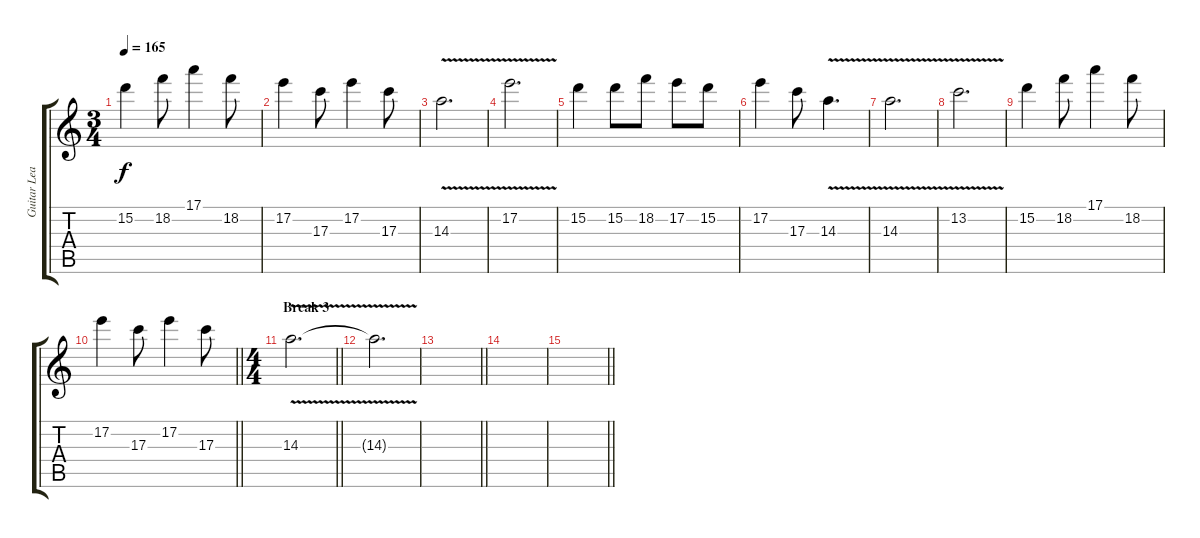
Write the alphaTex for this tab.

\track ("Guitar Lead" "Guitar Lea") {instrument distortionguitar}
\staff {score tabs}
\tuning (E4 B3 G3 D3 A2 E2) {hide}
\ts (3 4)
\tempo 165
\clef g2
\ks c
15.2.4{dy f} 18.2.8 17.1.4 18.2.8 |
17.2.4 17.3.8 17.2.4 17.3.8 |
14.3{v}.2{d volume 14} |
17.2{v}.2{d} |
15.2.4 15.2.8 18.2.8 17.2.8 15.2.8 |
17.2.4 17.3.8 14.3{v}.4{d} |
14.3{v}.2{d} |
13.2{v}.2{d} |
15.2.4 18.2.8 17.1.4 18.2.8 |
\barLineRight lightlight
17.2.4 17.3.8 17.2.4 17.3.8 |
\ts (4 4)
\section ("" "Break 3")
\barLineRight lightlight
14.3{v}.2{d volume 0} |
14.3{t}.2{d} |
\barLineRight lightlight
|
|
\barLineRight lightlight
